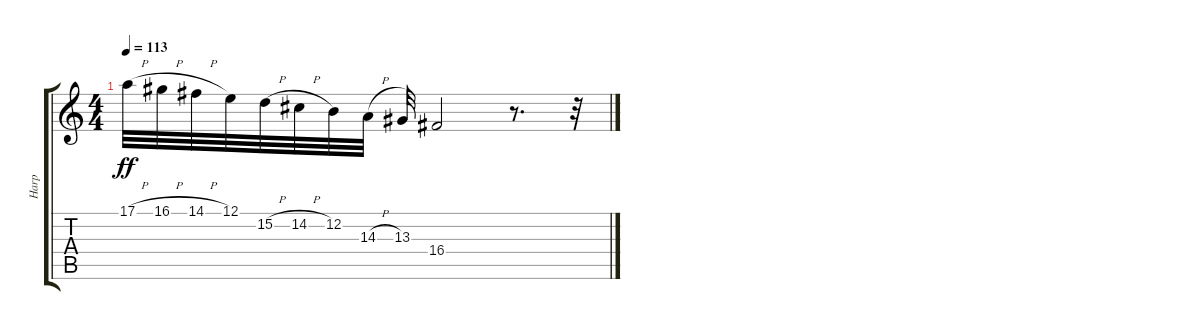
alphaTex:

\track ("Harp" "Harp") {instrument koto}
\staff {score tabs}
\tuning (E4 B3 G3 D3 A2 E2) {hide}
\ts (4 4)
\tempo 113
\clef g2
\ks c
17.1{h}.32{dy ff} 16.1{h}.32 14.1{h}.32 12.1.32 15.2{h}.32 14.2{h}.32 12.2.32 14.3{h}.32 13.3.32 16.4.2 r.8{d} r.32
